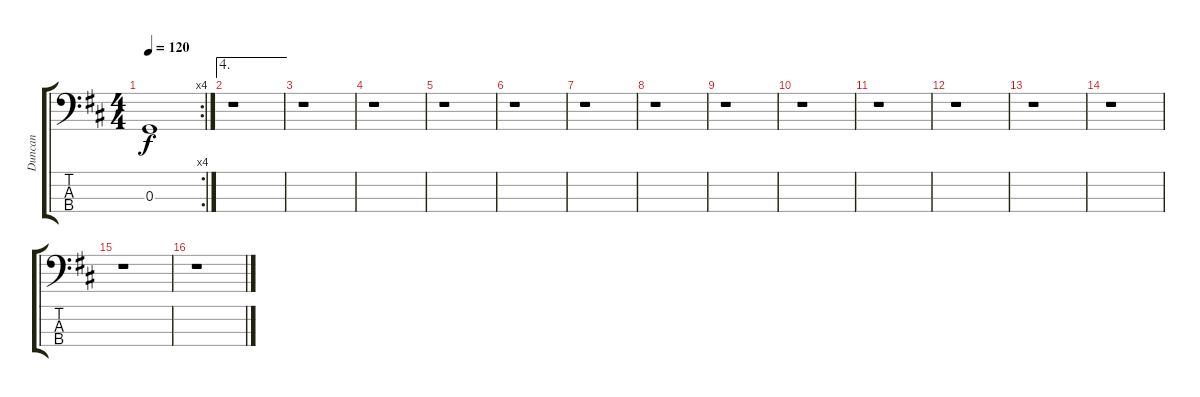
\track ("Duncan" "Duncan") {instrument electricbasspick}
\staff {score tabs}
\tuning (F2 C2 G1 D1) {hide}
\rc 4
\ts (4 4)
\tempo 120
\clef f4
\ks d
0.3.1{dy f} |
\ae 4
r.1 |
r.1 |
r.1 |
r.1 |
r.1 |
r.1 |
r.1 |
r.1 |
r.1 |
r.1 |
r.1 |
r.1 |
r.1 |
r.1 |
r.1
